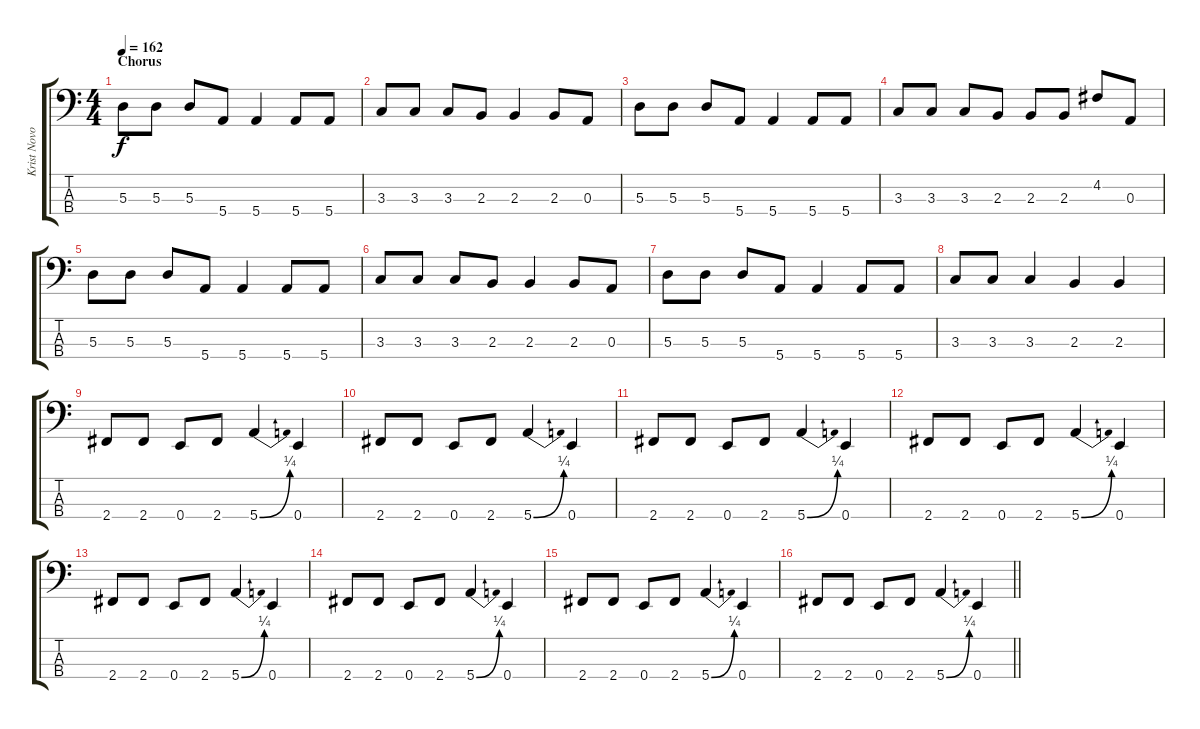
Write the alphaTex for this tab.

\track ("Krist Novoselic" "Krist Novo") {instrument electricbassfinger}
\staff {score tabs}
\tuning (G2 D2 A1 E1) {hide}
\ts (4 4)
\section ("" "Chorus")
\tempo 162
\clef f4
\ks c
5.3.8{dy f} 5.3.8 5.3.8 5.4.8 5.4.4 5.4.8 5.4.8 |
3.3.8 3.3.8 3.3.8 2.3.8 2.3.4 2.3.8 0.3.8 |
5.3.8 5.3.8 5.3.8 5.4.8 5.4.4 5.4.8 5.4.8 |
3.3.8 3.3.8 3.3.8 2.3.8 2.3.8 2.3.8 4.2.8 0.3.8 |
5.3.8 5.3.8 5.3.8 5.4.8 5.4.4 5.4.8 5.4.8 |
3.3.8 3.3.8 3.3.8 2.3.8 2.3.4 2.3.8 0.3.8 |
5.3.8 5.3.8 5.3.8 5.4.8 5.4.4 5.4.8 5.4.8 |
3.3.8 3.3.8 3.3.4 2.3.4 2.3.4 |
2.4.8 2.4.8 0.4.8 2.4.8 5.4{be (bend 0 0 60 1)}.4 0.4.4 |
2.4.8 2.4.8 0.4.8 2.4.8 5.4{be (bend 0 0 60 1)}.4 0.4.4 |
2.4.8 2.4.8 0.4.8 2.4.8 5.4{be (bend 0 0 60 1)}.4 0.4.4 |
2.4.8 2.4.8 0.4.8 2.4.8 5.4{be (bend 0 0 60 1)}.4 0.4.4 |
2.4.8 2.4.8 0.4.8 2.4.8 5.4{be (bend 0 0 60 1)}.4 0.4.4 |
2.4.8 2.4.8 0.4.8 2.4.8 5.4{be (bend 0 0 60 1)}.4 0.4.4 |
2.4.8 2.4.8 0.4.8 2.4.8 5.4{be (bend 0 0 60 1)}.4 0.4.4 |
\barLineRight lightlight
2.4.8 2.4.8 0.4.8 2.4.8 5.4{be (bend 0 0 60 1)}.4 0.4.4
